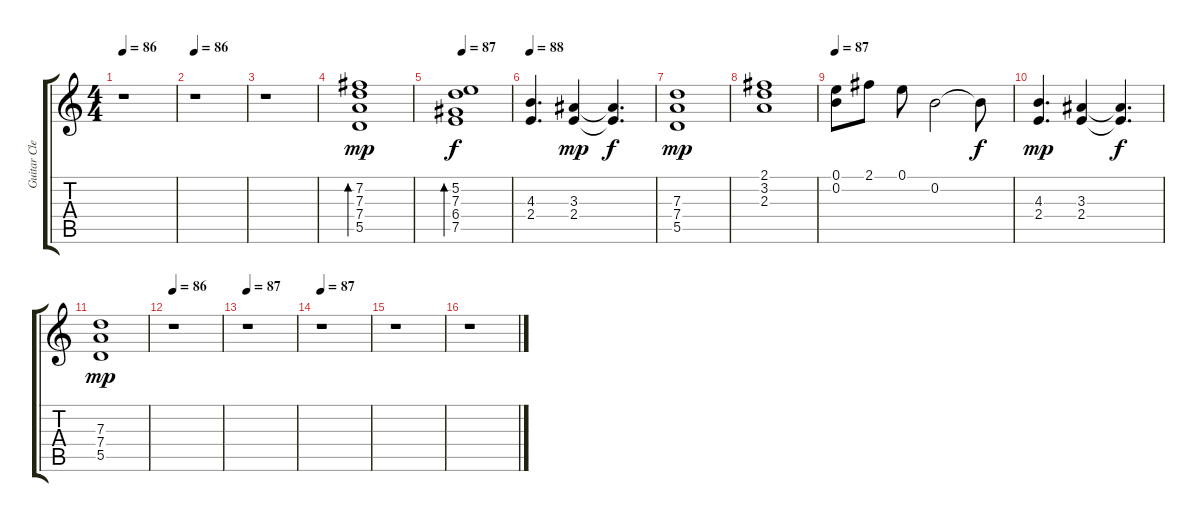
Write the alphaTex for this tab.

\track ("Guitar Clean" "Guitar Cle") {instrument electricguitarclean}
\staff {score tabs}
\tuning (E4 B3 G3 D3 A2 E2) {hide}
\ts (4 4)
\tempo 86
\clef g2
\ks c
r.1{dy mp instrument electricguitarclean} |
\tempo 86
r.1 |
r.1 |
(7.2 7.3 7.4 5.5).1{bd 120} |
\tempo 87
(5.2 7.3 6.4 7.5).1{bd 120 dy f} |
\tempo 88
(4.3 2.4).4{d} (3.3 2.4).4{dy mp} (3.3{t} 2.4{t}).4{d dy f} |
(7.3 7.4 5.5).1{dy mp} |
(2.1 3.2 2.3).1 |
\tempo 87
(0.1 0.2).8 2.1.8 0.1.8 0.2.2 0.2{t}.8{dy f} |
(4.3 2.4).4{d dy mp} (3.3 2.4).4 (3.3{t} 2.4{t}).4{d dy f} |
(7.3 7.4 5.5).1{dy mp} |
\tempo 86
r.1 |
\tempo 87
r.1 |
\tempo 87
r.1 |
r.1 |
r.1
